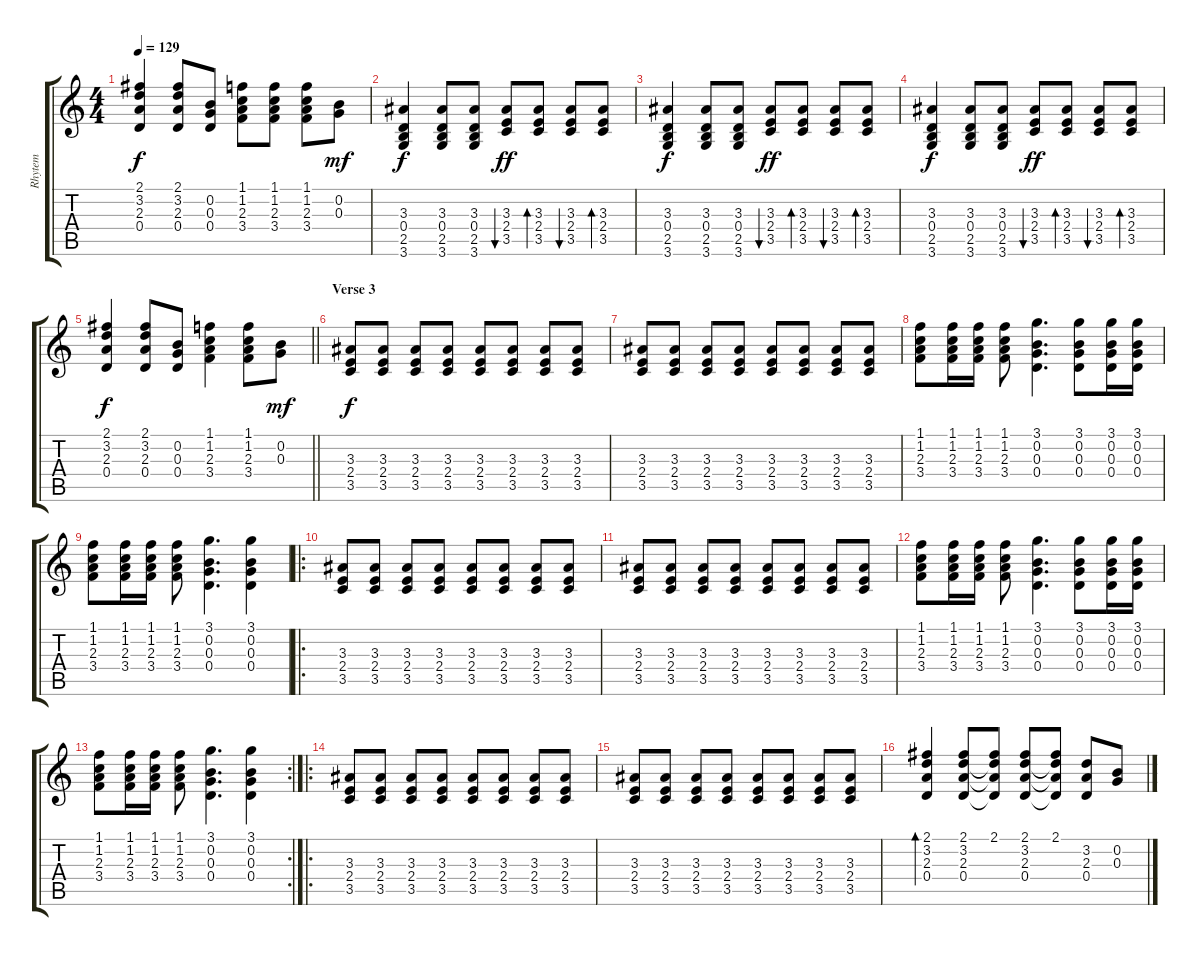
\track ("Rhytem" "Rhytem") {instrument electricguitarclean}
\staff {score tabs}
\tuning (E4 B3 G3 D3 A2 E2) {hide}
\ts (4 4)
\tempo 129
\clef g2
\ks c
(2.1 3.2 2.3 0.4).4{dy f} (2.1 3.2 2.3 0.4).8 (0.2 0.3 0.4).8 (1.1 1.2 2.3 3.4).8 (1.1 1.2 2.3 3.4).8 (1.1 1.2 2.3 3.4).8 (0.2 0.3).8{dy mf} |
(3.3 0.4 2.5 3.6).4{dy f} (3.3 0.4 2.5 3.6).8 (3.3 0.4 2.5 3.6).8 (3.3 2.4 3.5).8{bu 60 dy ff} (3.3 2.4 3.5).8{bd 60} (3.3 2.4 3.5).8{bu 60} (3.3 2.4 3.5).8{bd 60} |
(3.3 0.4 2.5 3.6).4{dy f} (3.3 0.4 2.5 3.6).8 (3.3 0.4 2.5 3.6).8 (3.3 2.4 3.5).8{bu 60 dy ff} (3.3 2.4 3.5).8{bd 60} (3.3 2.4 3.5).8{bu 60} (3.3 2.4 3.5).8{bd 60} |
(3.3 0.4 2.5 3.6).4{dy f} (3.3 0.4 2.5 3.6).8 (3.3 0.4 2.5 3.6).8 (3.3 2.4 3.5).8{bu 60 dy ff} (3.3 2.4 3.5).8{bd 60} (3.3 2.4 3.5).8{bu 60} (3.3 2.4 3.5).8{bd 60} |
\barLineRight lightlight
(2.1 3.2 2.3 0.4).4{dy f} (2.1 3.2 2.3 0.4).8 (0.2 0.3 0.4).8 (1.1 1.2 2.3 3.4).4 (1.1 1.2 2.3 3.4).8 (0.2 0.3).8{dy mf} |
\section ("" "Verse 3")
(3.3 2.4 3.5).8{dy f} (3.3 2.4 3.5).8 (3.3 2.4 3.5).8 (3.3 2.4 3.5).8 (3.3 2.4 3.5).8 (3.3 2.4 3.5).8 (3.3 2.4 3.5).8 (3.3 2.4 3.5).8 |
(3.3 2.4 3.5).8 (3.3 2.4 3.5).8 (3.3 2.4 3.5).8 (3.3 2.4 3.5).8 (3.3 2.4 3.5).8 (3.3 2.4 3.5).8 (3.3 2.4 3.5).8 (3.3 2.4 3.5).8 |
(1.1 1.2 2.3 3.4).8 (1.1 1.2 2.3 3.4).16 (1.1 1.2 2.3 3.4).16 (1.1 1.2 2.3 3.4).8 (3.1 0.2 0.3 0.4).4{d} (3.1 0.2 0.3 0.4).8 (3.1 0.2 0.3 0.4).16 (3.1 0.2 0.3 0.4).16 |
(1.1 1.2 2.3 3.4).8 (1.1 1.2 2.3 3.4).16 (1.1 1.2 2.3 3.4).16 (1.1 1.2 2.3 3.4).8 (3.1 0.2 0.3 0.4).4{d} (3.1 0.2 0.3 0.4).4 |
\ro
(3.3 2.4 3.5).8 (3.3 2.4 3.5).8 (3.3 2.4 3.5).8 (3.3 2.4 3.5).8 (3.3 2.4 3.5).8 (3.3 2.4 3.5).8 (3.3 2.4 3.5).8 (3.3 2.4 3.5).8 |
(3.3 2.4 3.5).8 (3.3 2.4 3.5).8 (3.3 2.4 3.5).8 (3.3 2.4 3.5).8 (3.3 2.4 3.5).8 (3.3 2.4 3.5).8 (3.3 2.4 3.5).8 (3.3 2.4 3.5).8 |
(1.1 1.2 2.3 3.4).8 (1.1 1.2 2.3 3.4).16 (1.1 1.2 2.3 3.4).16 (1.1 1.2 2.3 3.4).8 (3.1 0.2 0.3 0.4).4{d} (3.1 0.2 0.3 0.4).8 (3.1 0.2 0.3 0.4).16 (3.1 0.2 0.3 0.4).16 |
\rc 2
(1.1 1.2 2.3 3.4).8 (1.1 1.2 2.3 3.4).16 (1.1 1.2 2.3 3.4).16 (1.1 1.2 2.3 3.4).8 (3.1 0.2 0.3 0.4).4{d} (3.1 0.2 0.3 0.4).4 |
\ro
(3.3 2.4 3.5).8 (3.3 2.4 3.5).8 (3.3 2.4 3.5).8 (3.3 2.4 3.5).8 (3.3 2.4 3.5).8 (3.3 2.4 3.5).8 (3.3 2.4 3.5).8 (3.3 2.4 3.5).8 |
(3.3 2.4 3.5).8 (3.3 2.4 3.5).8 (3.3 2.4 3.5).8 (3.3 2.4 3.5).8 (3.3 2.4 3.5).8 (3.3 2.4 3.5).8 (3.3 2.4 3.5).8 (3.3 2.4 3.5).8 |
(2.1 3.2 2.3 0.4).4{bd 120} (2.1 3.2 2.3 0.4).8 (2.1 3.2{t} 2.3{t} 0.4{t}).8 (2.1 3.2 2.3 0.4).8 (2.1 3.2{t} 2.3{t} 0.4{t}).8 (3.2 2.3 0.4).8 (0.2 0.3).8
